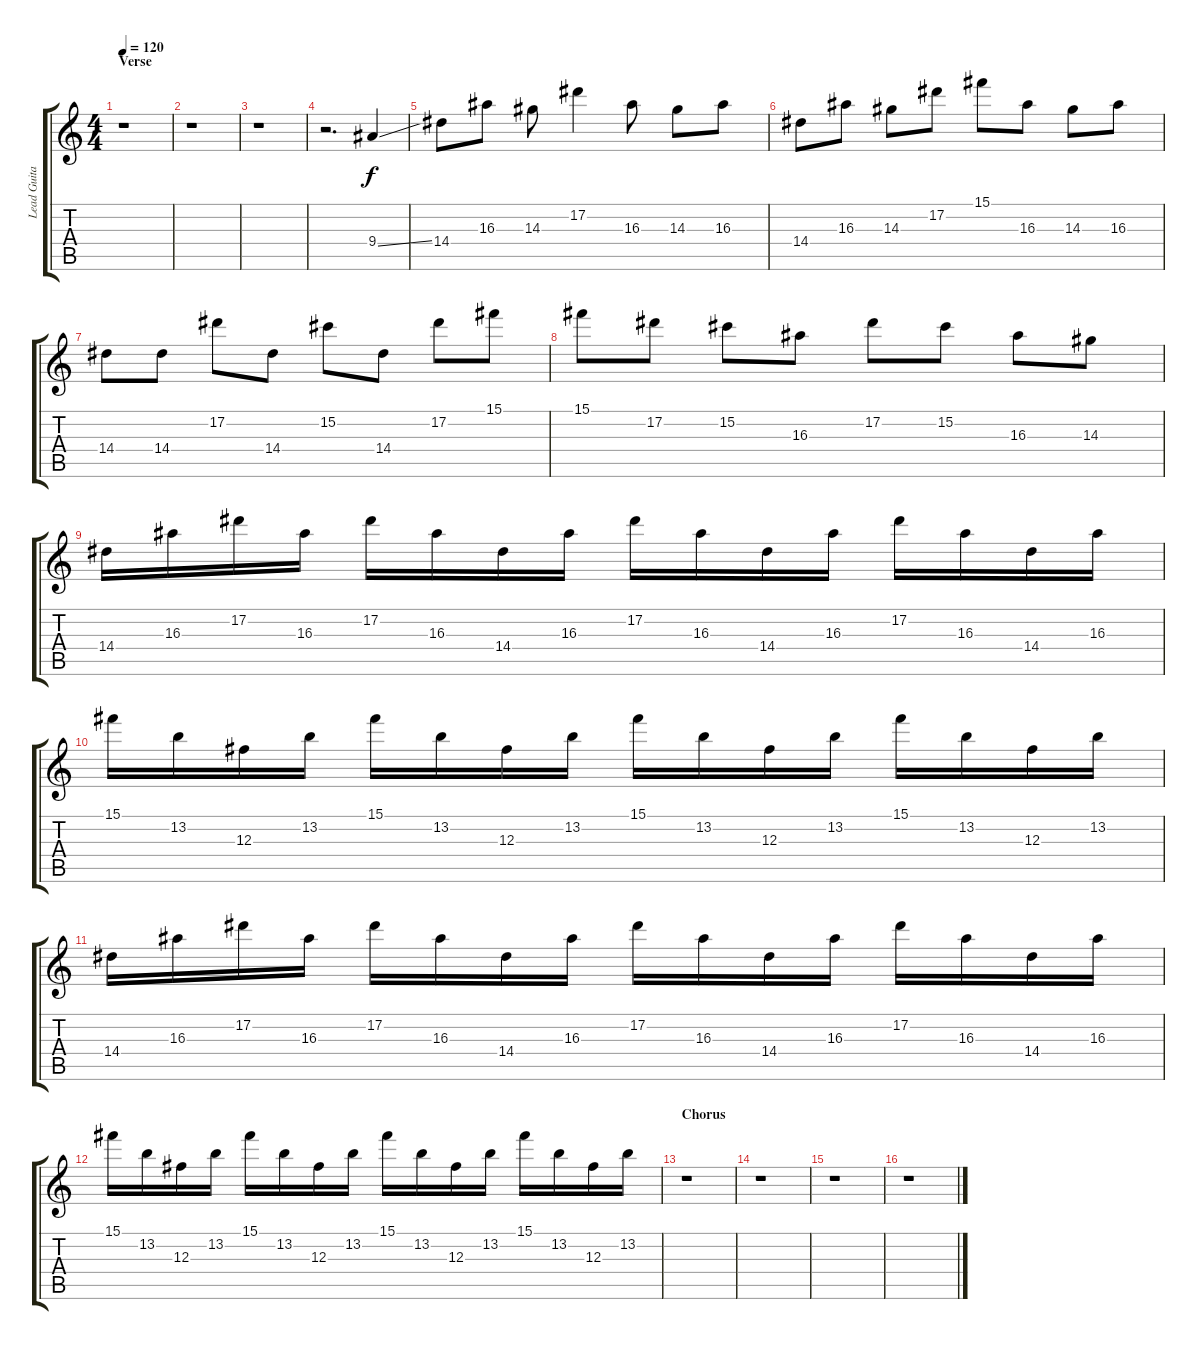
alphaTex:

\track ("Lead Guitar" "Lead Guita") {instrument distortionguitar}
\staff {score tabs}
\tuning (Eb4 Bb3 Gb3 Db3 Ab2 Eb2) {hide}
\ts (4 4)
\section ("" "Verse")
\tempo 120
\clef g2
\ks c
r.1{dy f} |
r.1 |
r.1 |
r.2{d} 9.4{ss}.4 |
14.4.8 16.3.8 14.3.8 17.2.4 16.3.8 14.3.8 16.3.8 |
14.4.8 16.3.8 14.3.8 17.2.8 15.1.8 16.3.8 14.3.8 16.3.8 |
14.4.8 14.4.8 17.2.8 14.4.8 15.2.8 14.4.8 17.2.8 15.1.8 |
15.1.8 17.2.8 15.2.8 16.3.8 17.2.8 15.2.8 16.3.8 14.3.8 |
14.4.16 16.3.16 17.2.16 16.3.16 17.2.16 16.3.16 14.4.16 16.3.16 17.2.16 16.3.16 14.4.16 16.3.16 17.2.16 16.3.16 14.4.16 16.3.16 |
15.1.16 13.2.16 12.3.16 13.2.16 15.1.16 13.2.16 12.3.16 13.2.16 15.1.16 13.2.16 12.3.16 13.2.16 15.1.16 13.2.16 12.3.16 13.2.16 |
14.4.16 16.3.16 17.2.16 16.3.16 17.2.16 16.3.16 14.4.16 16.3.16 17.2.16 16.3.16 14.4.16 16.3.16 17.2.16 16.3.16 14.4.16 16.3.16 |
15.1.16 13.2.16 12.3.16 13.2.16 15.1.16 13.2.16 12.3.16 13.2.16 15.1.16 13.2.16 12.3.16 13.2.16 15.1.16 13.2.16 12.3.16 13.2.16 |
\section ("" "Chorus")
r.1 |
r.1 |
r.1 |
r.1
